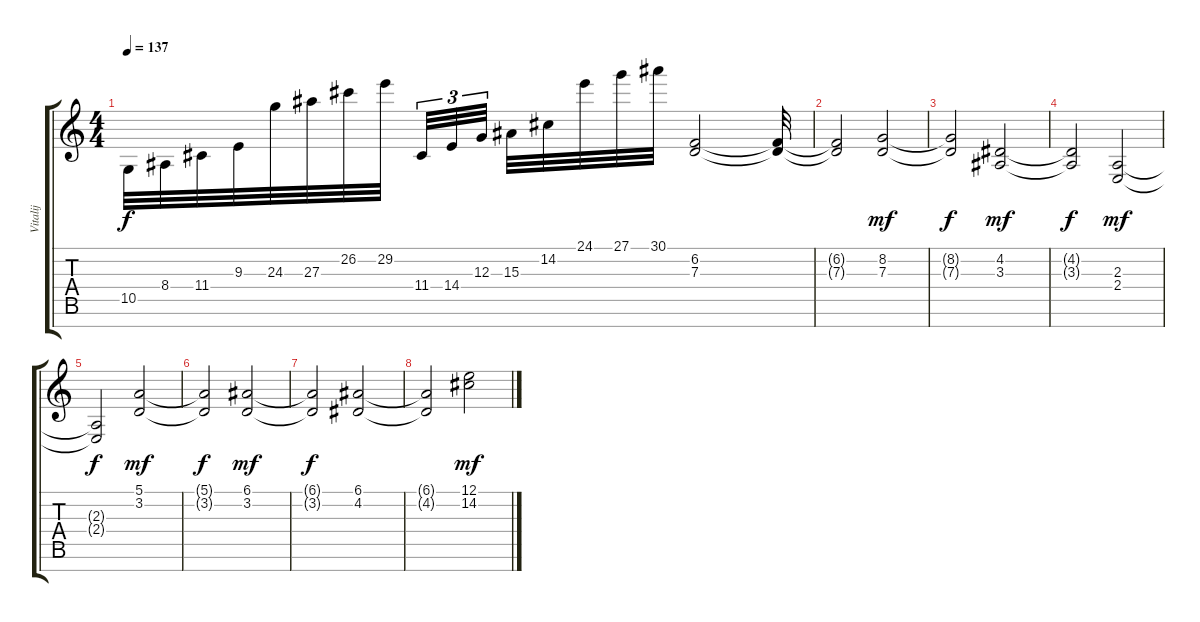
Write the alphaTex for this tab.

\track ("Vitalij" "Vitalij") {instrument lead1square}
\staff {score tabs}
\tuning (E4 B3 G3 D3 A2 E2 B1) {hide}
\ts (4 4)
\tempo 137
\clef g2
\ks c
10.5.32{dy f} 8.4.32 11.4.32 9.3.32 24.3.32 27.3.32 26.2.32 29.2.32 11.4.32{tu (3 2)} 14.4.32{tu (3 2)} 12.3.32{tu (3 2) beam splitsecondary} 15.3.32 14.2.32 24.1.32 27.1.32 30.1.32 (6.2 7.3).2{instrument stringensemble1} (6.2{t} 7.3{t}).32 |
(6.2{t} 7.3{t}).2 (8.2 7.3).2{dy mf} |
(8.2{t} 7.3{t}).2{dy f} (4.2 3.3).2{dy mf} |
(4.2{t} 3.3{t}).2{dy f} (2.3 2.4).2{dy mf} |
(2.3{t} 2.4{t}).2{dy f} (5.1 3.2).2{dy mf} |
(5.1{t} 3.2{t}).2{dy f} (6.1 3.2).2{dy mf} |
(6.1{t} 3.2{t}).2{dy f} (6.1 4.2).2 |
(6.1{t} 4.2{t}).2 (12.1 14.2).2{dy mf}
